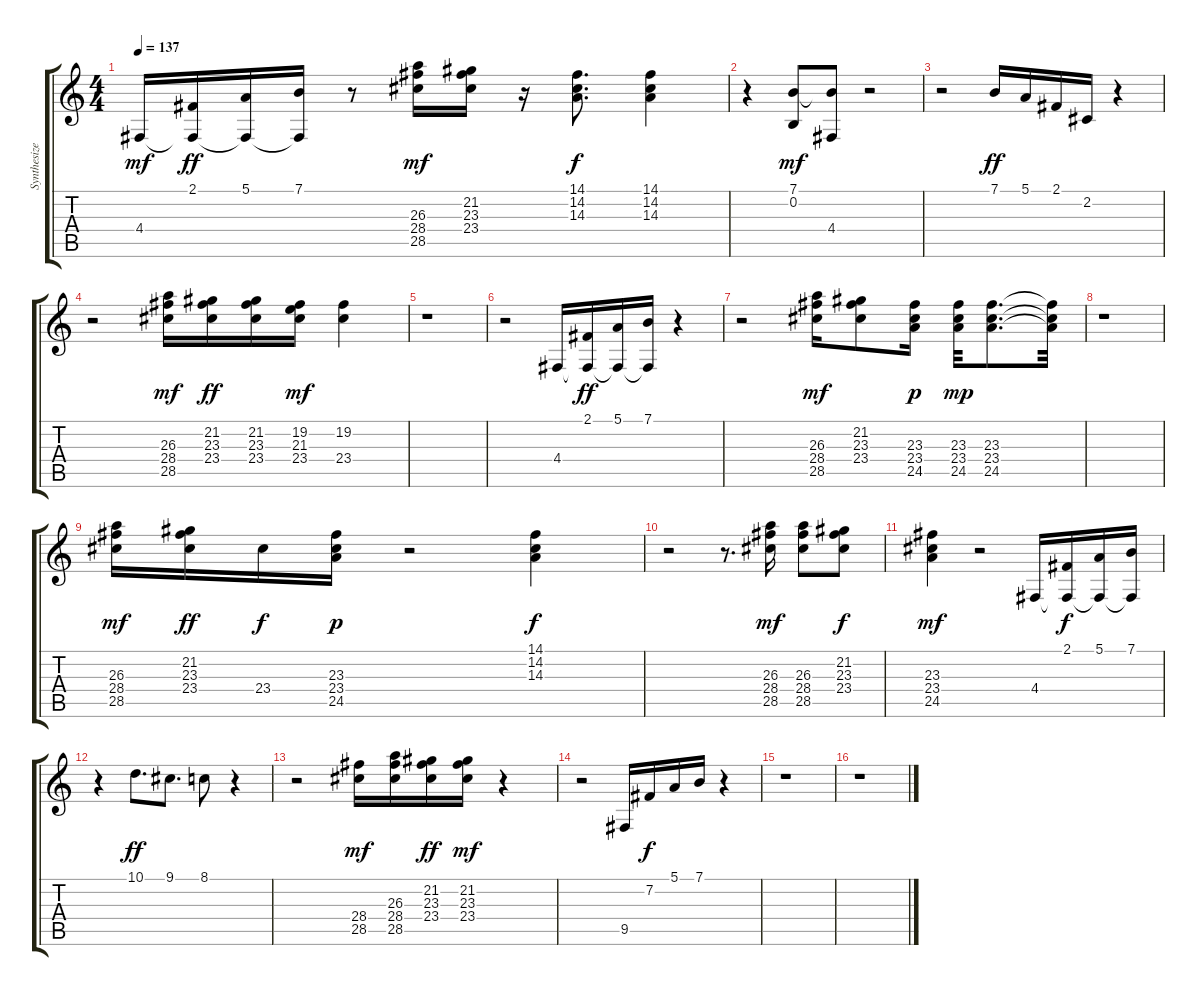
\track ("Synthesizer" "Synthesize") {instrument pad3polysynth}
\staff {score tabs}
\tuning (E4 B3 G3 D3 A2 E2) {hide}
\ts (4 4)
\tempo 137
\clef g2
\ks c
4.4.16{dy mf} (2.1 4.4{t}).16{dy ff} (5.1 4.4{t}).16 (7.1 4.4{t}).16 r.8 (26.3 28.4 28.5).16{dy mf} (21.2 23.3 23.4).16 r.16 (14.1 14.2 14.3).8{d dy f} (14.1 14.2 14.3).4 |
r.4 (7.1 0.2).8{dy mf} (7.1{t} 4.4).8 r.2 |
r.2 7.1.16{dy ff} 5.1.16 2.1.16 2.2.16 r.4 |
r.2 (26.3 28.4 28.5).16{dy mf} (21.2 23.3 23.4).16{dy ff} (21.2 23.3 23.4).16 (19.2 21.3 23.4).16{dy mf} (19.2 23.4).4 |
r.1 |
r.2 4.4.16 (2.1 4.4{t}).16{dy ff} (5.1 4.4{t}).16 (7.1 4.4{t}).16 r.4 |
r.2 (26.3 28.4 28.5).16{dy mf} (21.2 23.3 23.4).8 (23.3 23.4 24.5).16{dy p} (23.3 23.4 24.5).32{dy mp} (23.3 23.4 24.5).8{d} (23.3{t} 23.4{t} 24.5{t}).32 |
r.1 |
(26.3 28.4 28.5).16{dy mf} (21.2 23.3 23.4).16{dy ff} 23.4.16{dy f} (23.3 23.4 24.5).16{dy p} r.2 (14.1 14.2 14.3).4{dy f} |
r.2 r.8{d} (26.3 28.4 28.5).16{dy mf} (26.3 28.4 28.5).8 (21.2 23.3 23.4).8{dy f} |
(23.3 23.4 24.5).4{dy mf} r.2 4.4.16 (2.1 4.4{t}).16{dy f} (5.1 4.4{t}).16 (7.1 4.4{t}).16 |
r.4 10.1.8{d dy ff} 9.1.8{d} 8.1.8 r.4 |
r.2 (28.4 28.5).16{dy mf} (26.3 28.4 28.5).16 (21.2 23.3 23.4).16{dy ff} (21.2 23.3 23.4).16{dy mf} r.4 |
r.2 9.5.16 7.2.16{dy f} 5.1.16 7.1.16 r.4 |
r.1 |
r.1
